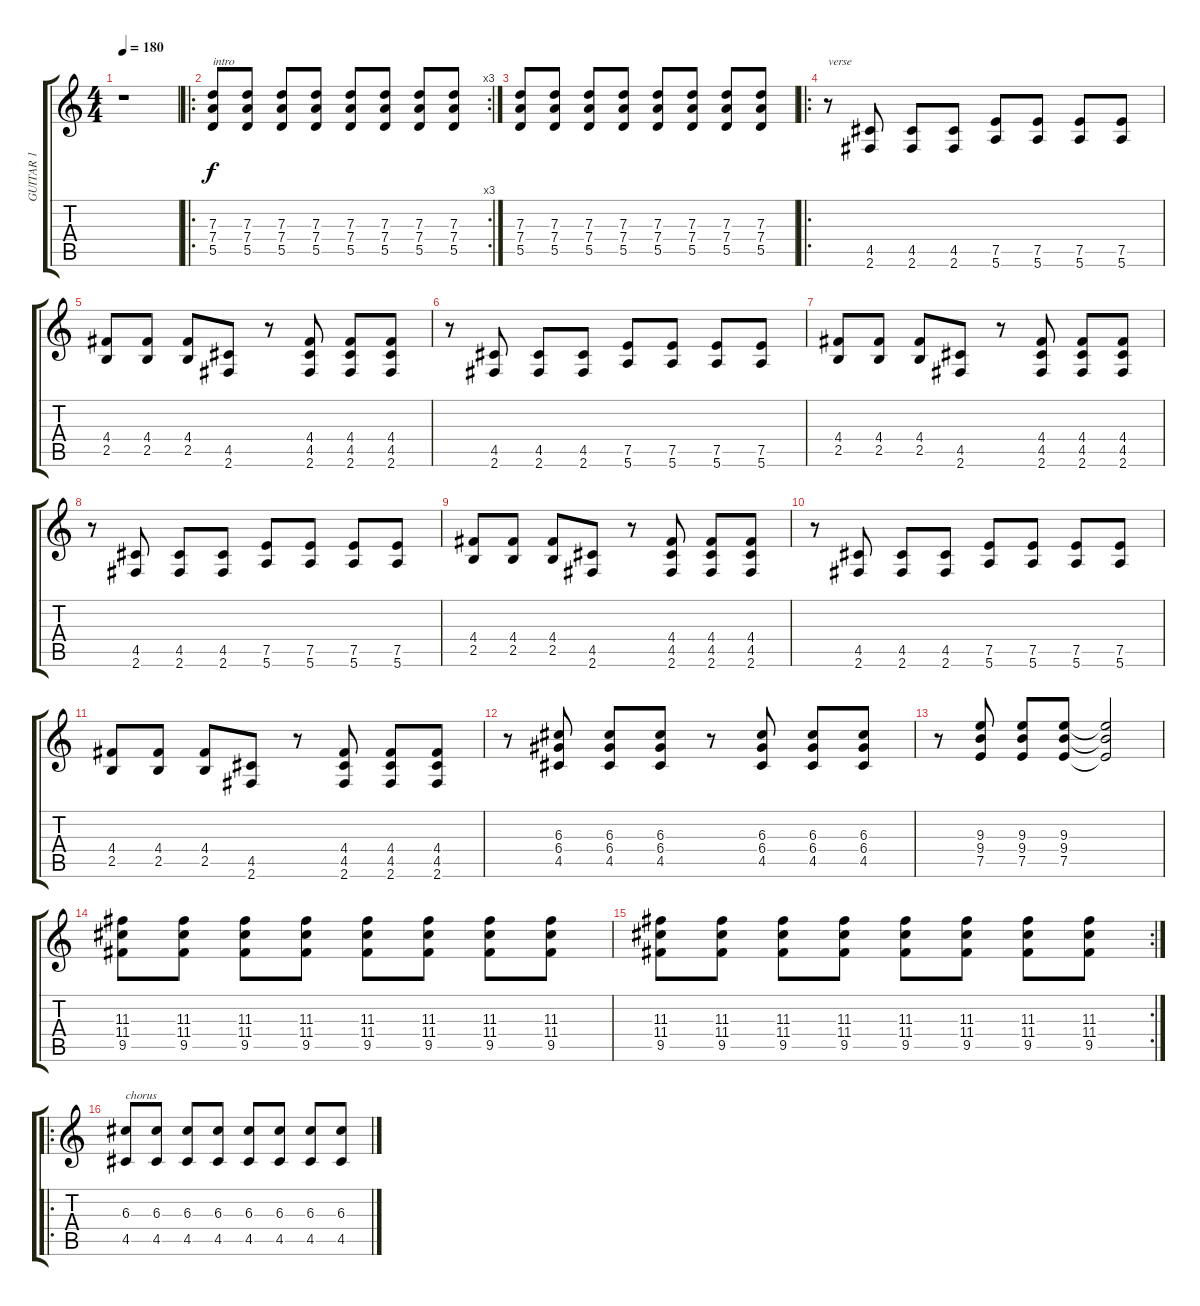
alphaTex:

\track ("GUITAR 1" "GUITAR 1") {instrument overdrivenguitar}
\staff {score tabs}
\tuning (E4 B3 G3 D3 A2 E2) {hide}
\ts (4 4)
\tempo 180
\clef g2
\ks c
r.1{dy f instrument overdrivenguitar} |
\ro
\rc 3
(7.3 7.4 5.5).8{txt "intro"} (7.3 7.4 5.5).8 (7.3 7.4 5.5).8 (7.3 7.4 5.5).8 (7.3 7.4 5.5).8 (7.3 7.4 5.5).8 (7.3 7.4 5.5).8 (7.3 7.4 5.5).8 |
(7.3 7.4 5.5).8 (7.3 7.4 5.5).8 (7.3 7.4 5.5).8 (7.3 7.4 5.5).8 (7.3 7.4 5.5).8 (7.3 7.4 5.5).8 (7.3 7.4 5.5).8 (7.3 7.4 5.5).8 |
\ro
r.8{txt "verse"} (4.5 2.6).8 (4.5 2.6).8 (4.5 2.6).8 (7.5 5.6).8 (7.5 5.6).8 (7.5 5.6).8 (7.5 5.6).8 |
(4.4 2.5).8 (4.4 2.5).8 (4.4 2.5).8 (4.5 2.6).8 r.8 (4.4 4.5 2.6).8 (4.4 4.5 2.6).8 (4.4 4.5 2.6).8 |
r.8 (4.5 2.6).8 (4.5 2.6).8 (4.5 2.6).8 (7.5 5.6).8 (7.5 5.6).8 (7.5 5.6).8 (7.5 5.6).8 |
(4.4 2.5).8 (4.4 2.5).8 (4.4 2.5).8 (4.5 2.6).8 r.8 (4.4 4.5 2.6).8 (4.4 4.5 2.6).8 (4.4 4.5 2.6).8 |
r.8 (4.5 2.6).8 (4.5 2.6).8 (4.5 2.6).8 (7.5 5.6).8 (7.5 5.6).8 (7.5 5.6).8 (7.5 5.6).8 |
(4.4 2.5).8 (4.4 2.5).8 (4.4 2.5).8 (4.5 2.6).8 r.8 (4.4 4.5 2.6).8 (4.4 4.5 2.6).8 (4.4 4.5 2.6).8 |
r.8 (4.5 2.6).8 (4.5 2.6).8 (4.5 2.6).8 (7.5 5.6).8 (7.5 5.6).8 (7.5 5.6).8 (7.5 5.6).8 |
(4.4 2.5).8 (4.4 2.5).8 (4.4 2.5).8 (4.5 2.6).8 r.8 (4.4 4.5 2.6).8 (4.4 4.5 2.6).8 (4.4 4.5 2.6).8 |
r.8 (6.3 6.4 4.5).8 (6.3 6.4 4.5).8 (6.3 6.4 4.5).8 r.8 (6.3 6.4 4.5).8 (6.3 6.4 4.5).8 (6.3 6.4 4.5).8 |
r.8 (9.3 9.4 7.5).8 (9.3 9.4 7.5).8 (9.3 9.4 7.5).8 (9.3{t} 9.4{t} 7.5{t}).2 |
(11.3 11.4 9.5).8 (11.3 11.4 9.5).8 (11.3 11.4 9.5).8 (11.3 11.4 9.5).8 (11.3 11.4 9.5).8 (11.3 11.4 9.5).8 (11.3 11.4 9.5).8 (11.3 11.4 9.5).8 |
\rc 2
(11.3 11.4 9.5).8 (11.3 11.4 9.5).8 (11.3 11.4 9.5).8 (11.3 11.4 9.5).8 (11.3 11.4 9.5).8 (11.3 11.4 9.5).8 (11.3 11.4 9.5).8 (11.3 11.4 9.5).8 |
\ro
(6.3 4.5).8{txt "chorus" volume 14} (6.3 4.5).8 (6.3 4.5).8 (6.3 4.5).8 (6.3 4.5).8 (6.3 4.5).8 (6.3 4.5).8 (6.3 4.5).8
